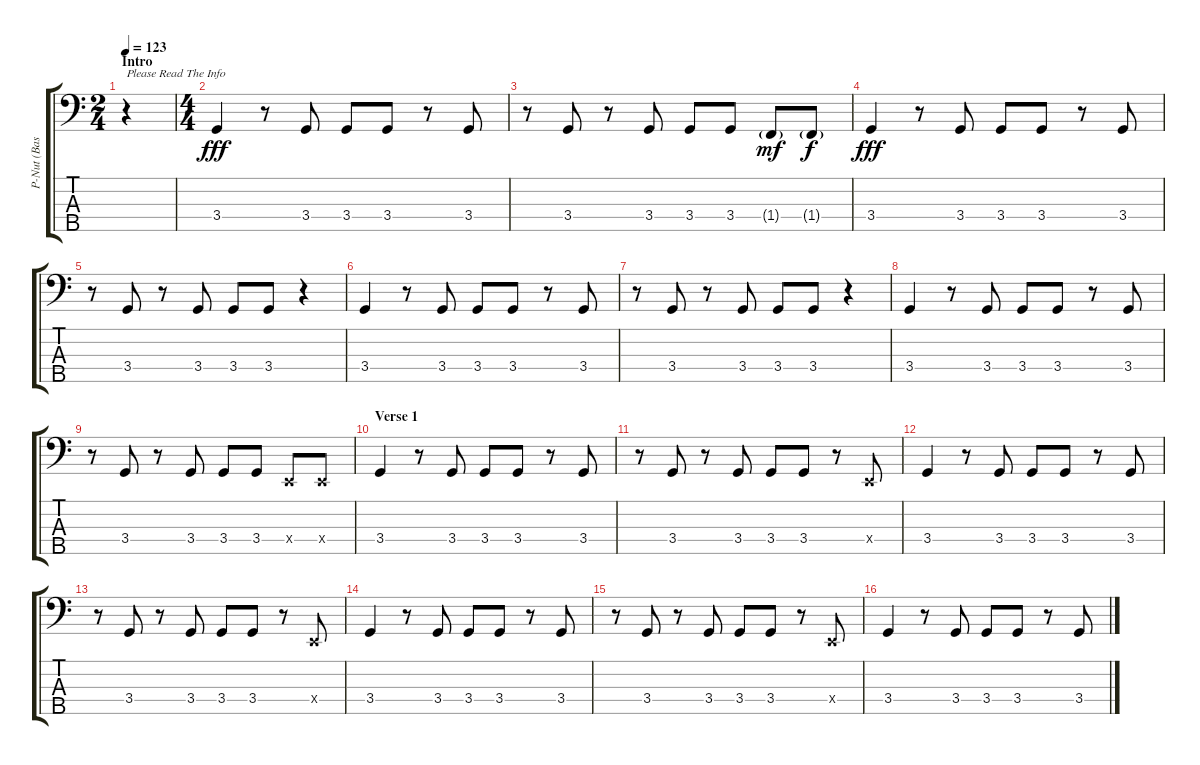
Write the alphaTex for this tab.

\track ("P-Nut (Bass)" "P-Nut (Bas") {instrument electricbassfinger}
\staff {score tabs}
\tuning (G2 D2 A1 E1 Bb0) {hide}
\ts (2 4)
\section ("" "Intro")
\tempo 123
\clef f4
\ks c
r.4{txt "Please Read The Info" dy fff instrument electricbassfinger} |
\ts (4 4)
3.4.4 r.8 3.4.8 3.4.8 3.4.8 r.8 3.4.8 |
r.8 3.4.8 r.8 3.4.8 3.4.8 3.4.8 1.4{g}.8{dy mf} 1.4{g}.8{dy f} |
3.4.4{dy fff} r.8 3.4.8 3.4.8 3.4.8 r.8 3.4.8 |
r.8 3.4.8 r.8 3.4.8 3.4.8 3.4.8 r.4 |
3.4.4 r.8 3.4.8 3.4.8 3.4.8 r.8 3.4.8 |
r.8 3.4.8 r.8 3.4.8 3.4.8 3.4.8 r.4 |
3.4.4 r.8 3.4.8 3.4.8 3.4.8 r.8 3.4.8 |
r.8 3.4.8 r.8 3.4.8 3.4.8 3.4.8 0.4{x}.8 0.4{x}.8 |
\section ("" "Verse 1")
3.4.4{volume 11} r.8 3.4.8 3.4.8 3.4.8 r.8 3.4.8 |
r.8 3.4.8 r.8 3.4.8 3.4.8 3.4.8 r.8 0.4{x}.8 |
3.4.4 r.8 3.4.8 3.4.8 3.4.8 r.8 3.4.8 |
r.8 3.4.8 r.8 3.4.8 3.4.8 3.4.8 r.8 0.4{x}.8 |
3.4.4 r.8 3.4.8 3.4.8 3.4.8 r.8 3.4.8 |
r.8 3.4.8 r.8 3.4.8 3.4.8 3.4.8 r.8 0.4{x}.8 |
3.4.4 r.8 3.4.8 3.4.8 3.4.8 r.8 3.4.8
